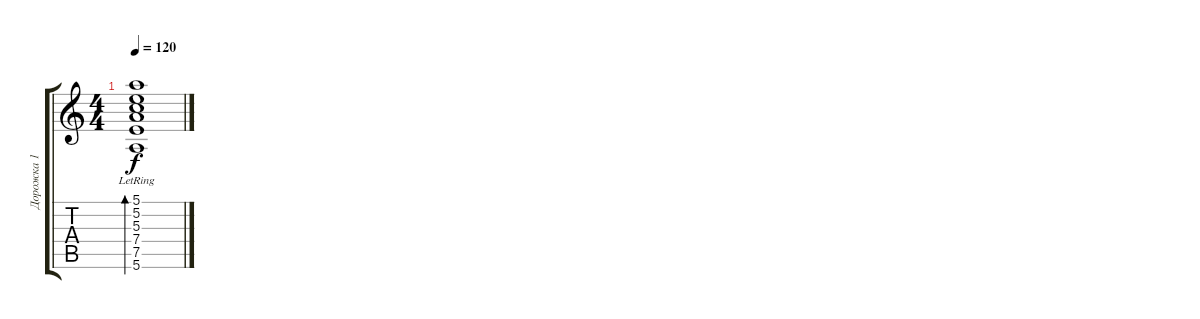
\track ("Дорожка 1" "Дорожка 1") {instrument acousticguitarnylon}
\staff {score tabs}
\tuning (E4 B3 G3 D3 A2 E2) {hide}
\ts (4 4)
\tempo 120
\clef g2
\ks c
(5.1{lr} 5.2{lr} 5.3{lr} 7.4{lr} 7.5{lr} 5.6{lr}).1{bd 480 dy f}
